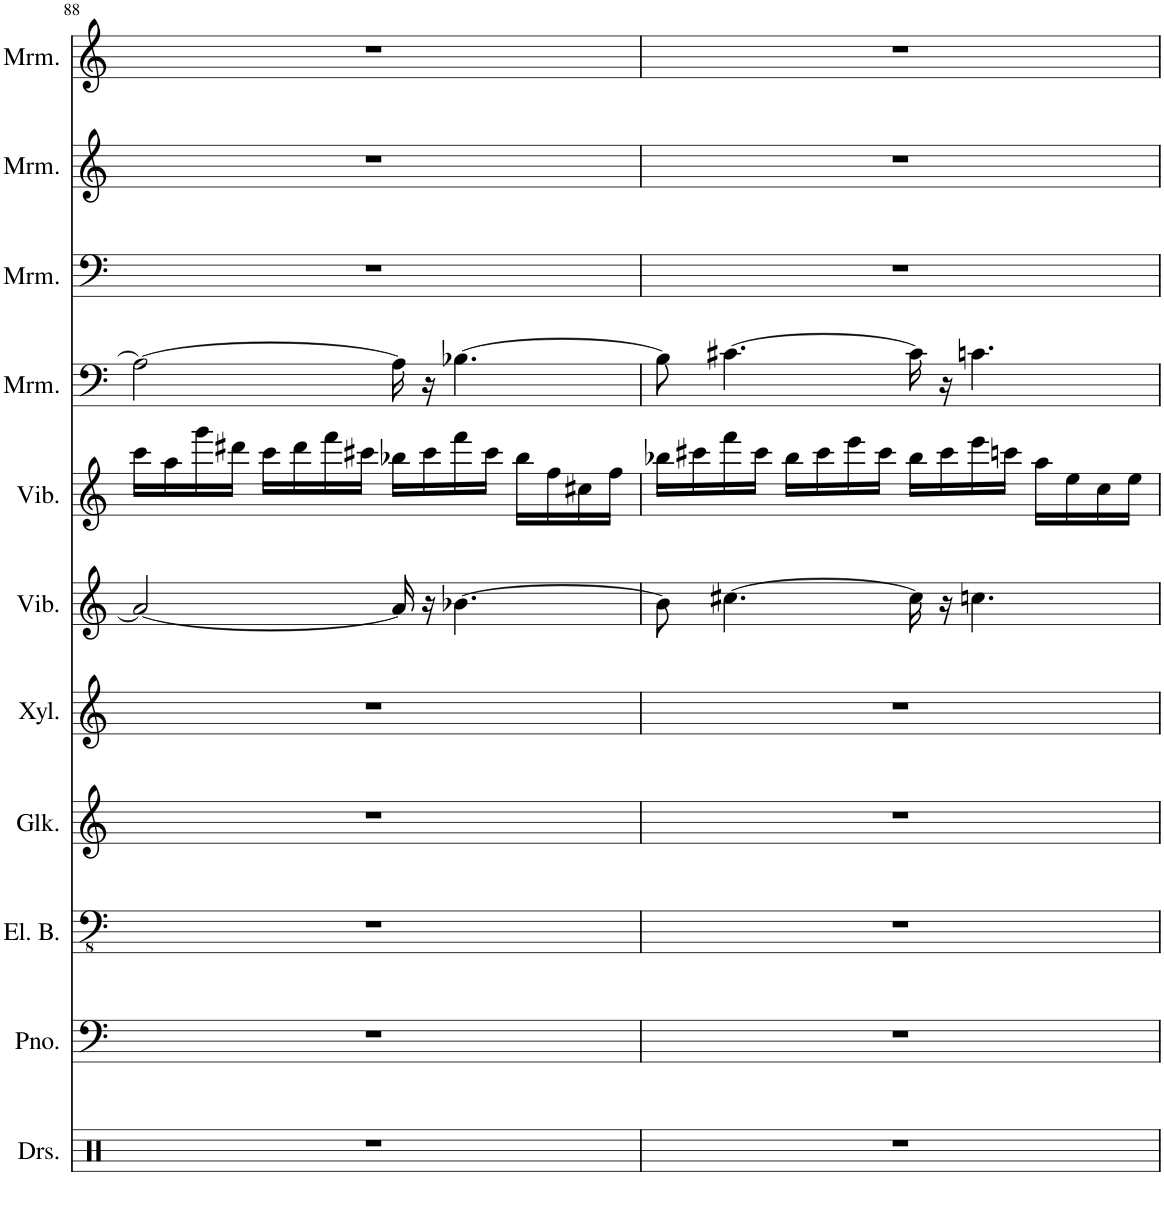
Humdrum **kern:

**kern	**kern	**kern	**kern	**kern	**kern	**kern	**kern	**kern	**kern	**kern
*part11	*part10	*part9	*part8	*part7	*part6	*part5	*part4	*part3	*part2	*part1
*staff11	*staff10	*staff9	*staff8	*staff7	*staff6	*staff5	*staff4	*staff3	*staff2	*staff1
*I"Drumset	*I"Piano	*I"Electric Bass	*I"Glockenspiel	*I"Xylophone	*I"Vibraphone	*I"Vibraphone	*I"Marimba	*I"Marimba	*I"Marimba	*I"Marimba
*I'Drs.	*I'Pno.	*I'El. B.	*I'Glk.	*I'Xyl.	*I'Vib.	*I'Vib.	*I'Mrm.	*I'Mrm.	*I'Mrm.	*I'Mrm.
!!LO:PB:g=z
*clefX	*clefF4	*clefFv4	*clefG2	*clefG2	*clefG2	*clefG2	*clefF4	*clefF4	*clefG2	*clefG2
*	*	*	*Trd-14c-24	*Trd-7c-12	*	*	*	*	*	*
*k[]	*k[]	*k[]	*k[]	*k[]	*k[]	*k[]	*k[]	*k[]	*k[]	*k[]
*M4/4	*M4/4	*M4/4	*M4/4	*M4/4	*M4/4	*M4/4	*M4/4	*M4/4	*M4/4	*M4/4
=88	=88	=88	=88	=88	=88	=88	=88	=88	=88	=88
1r	1r	1r	1r	1r	2a/_	16ccc\LL	2A\_	1r	1r	1r
.	.	.	.	.	.	16aa\	.	.	.	.
.	.	.	.	.	.	16ggg\	.	.	.	.
.	.	.	.	.	.	16ddd#X\JJ	.	.	.	.
.	.	.	.	.	.	16ccc\LL	.	.	.	.
.	.	.	.	.	.	16ddd#\	.	.	.	.
.	.	.	.	.	.	16fff\	.	.	.	.
.	.	.	.	.	.	16ccc#X\JJ	.	.	.	.
.	.	.	.	.	16a/]	16bb-X\LL	16A\]	.	.	.
.	.	.	.	.	16r	16ccc#\	16r	.	.	.
.	.	.	.	.	[4.b-X\	16fff\	[4.B-X\	.	.	.
.	.	.	.	.	.	16ccc#\JJ	.	.	.	.
.	.	.	.	.	.	16bb-\LL	.	.	.	.
.	.	.	.	.	.	16ff\	.	.	.	.
.	.	.	.	.	.	16cc#X\	.	.	.	.
.	.	.	.	.	.	16ff\JJ	.	.	.	.
=89	=89	=89	=89	=89	=89	=89	=89	=89	=89	=89
1r	1r	1r	1r	1r	8b-\]	16bb-X\LL	8B-\]	1r	1r	1r
.	.	.	.	.	.	16ccc#X\	.	.	.	.
.	.	.	.	.	[4.cc#X\	16fff\	[4.c#X\	.	.	.
.	.	.	.	.	.	16ccc#\JJ	.	.	.	.
.	.	.	.	.	.	16bb-\LL	.	.	.	.
.	.	.	.	.	.	16ccc#\	.	.	.	.
.	.	.	.	.	.	16eee\	.	.	.	.
.	.	.	.	.	.	16ccc#\JJ	.	.	.	.
.	.	.	.	.	16cc#\]	16bb-\LL	16c#\]	.	.	.
.	.	.	.	.	16r	16ccc#\	16r	.	.	.
.	.	.	.	.	4.ccn\	16eee\	4.cn\	.	.	.
.	.	.	.	.	.	16cccn\JJ	.	.	.	.
.	.	.	.	.	.	16aa\LL	.	.	.	.
.	.	.	.	.	.	16ee\	.	.	.	.
.	.	.	.	.	.	16cc\	.	.	.	.
.	.	.	.	.	.	16ee\JJ	.	.	.	.
=	=	=	=	=	=	=	=	=	=	=
*-	*-	*-	*-	*-	*-	*-	*-	*-	*-	*-
